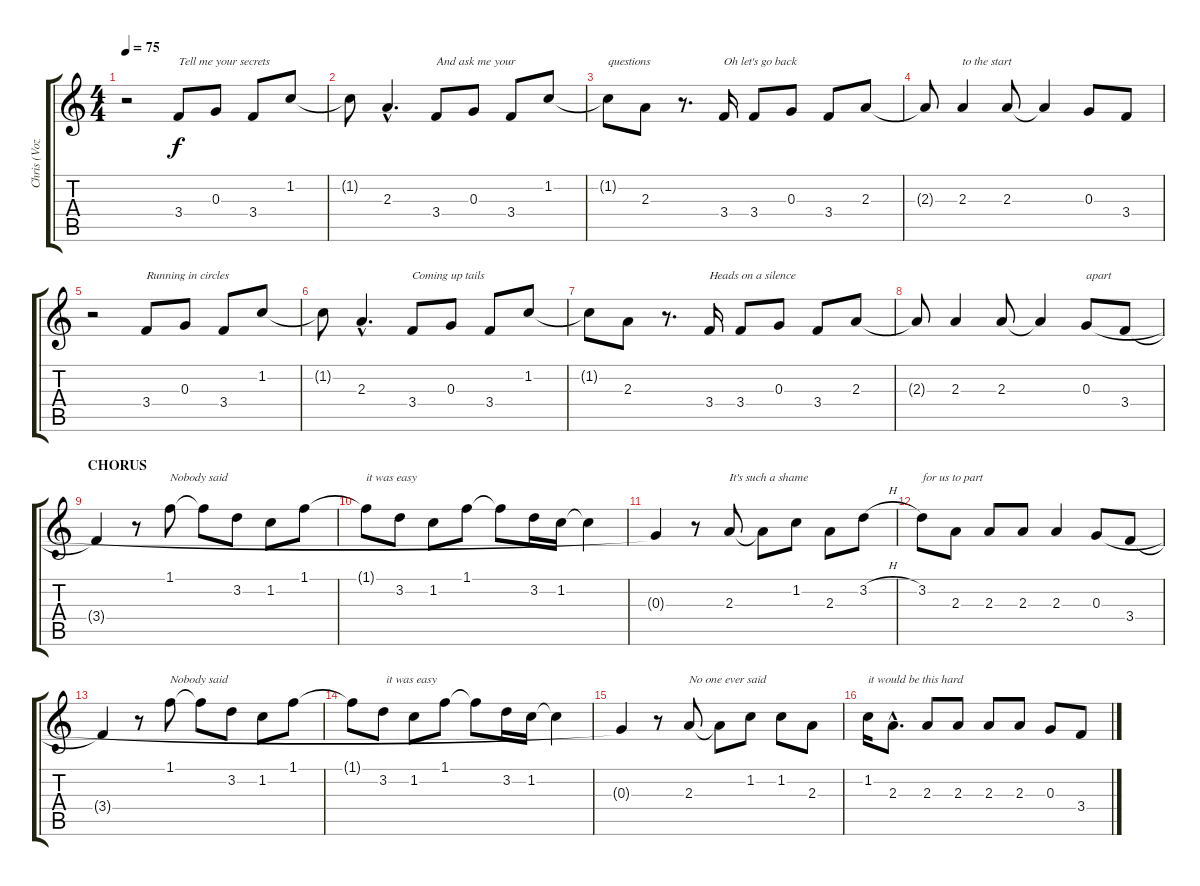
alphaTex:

\track ("Chris (Voz)" "Chris (Voz") {instrument electricguitarclean}
\staff {score tabs}
\tuning (E4 B3 G3 D3 A2 E2) {hide}
\ts (4 4)
\tempo 75
\clef g2
\ks c
r.2{dy f} 3.4.8{txt "Tell me your secrets"} 0.3.8 3.4.8 1.2.8 |
1.2{t}.8 2.3{hac}.4{d} 3.4.8{txt "And ask me your "} 0.3.8 3.4.8 1.2.8 |
1.2{t}.8{txt "questions"} 2.3.8 r.8{d} 3.4.16{txt "Oh let's go back "} 3.4.8 0.3.8 3.4.8 2.3.8 |
2.3{t}.8 2.3.4{txt "to the start"} 2.3.8 2.3{t}.4 0.3.8 3.4.8 |
r.2 3.4.8{txt "Running in circles"} 0.3.8 3.4.8 1.2.8 |
1.2{t}.8 2.3{hac}.4{d} 3.4.8{txt "Coming up tails"} 0.3.8 3.4.8 1.2.8 |
1.2{t}.8 2.3.8 r.8{d} 3.4.16{txt "Heads on a silence "} 3.4.8 0.3.8 3.4.8 2.3.8 |
2.3{t}.8 2.3.4 2.3.8 2.3{t}.4 0.3.8{txt "apart"} 3.4.8 |
\section ("" "CHORUS")
3.4{t}.4 r.8 1.1.8{txt "Nobody said "} 1.1{t}.8 3.2.8 1.2.8 1.1.8 |
1.1{t}.8{txt "it was easy"} 3.2.8 1.2.8 1.1.8 1.1{t}.8 3.2.16 1.2.16 1.2{t}.4 |
0.3{t}.4 r.8 2.3.8{txt "It's such a shame "} 2.3{t}.8 1.2.8 2.3.8 3.2{h}.8 |
3.2.8{txt "for us to part"} 2.3.8 2.3.8 2.3.8 2.3.4 0.3.8 3.4.8 |
3.4{t}.4 r.8 1.1.8{txt "Nobody said"} 1.1{t}.8 3.2.8 1.2.8 1.1.8 |
1.1{t}.8 3.2.8{txt " it was easy"} 1.2.8 1.1.8 1.1{t}.8 3.2.16 1.2.16 1.2{t}.4 |
0.3{t}.4 r.8 2.3.8{txt "No one ever said "} 2.3{t}.8 1.2.8 1.2.8 2.3.8 |
1.2.16{txt "it would be this hard"} 2.3{hac}.8{d} 2.3.8 2.3.8 2.3.8 2.3.8 0.3.8 3.4.8
